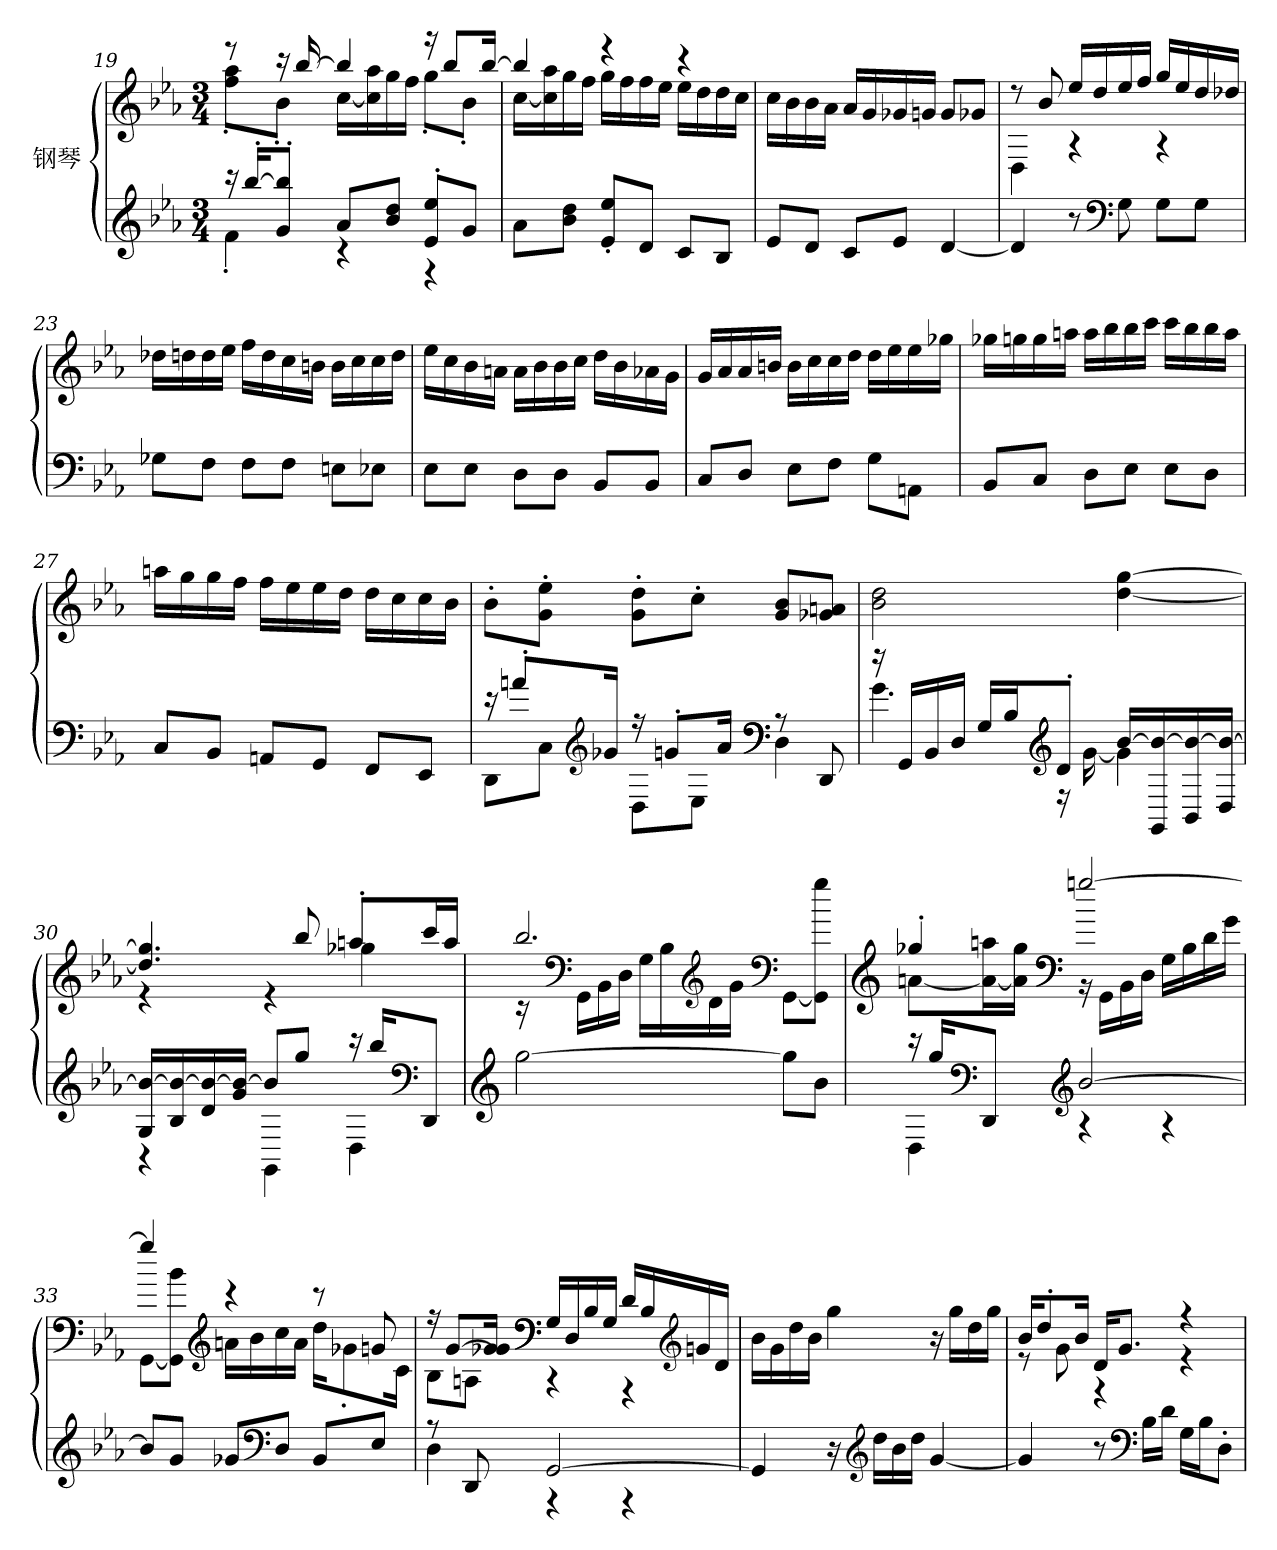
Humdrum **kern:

**kern	**kern
*part1	*part1
*staff2	*staff1
*I"钢琴	*
*clefG2	*clefG2
*k[b-e-a-]	*k[b-e-a-]
*M3/4	*M3/4
=19	=19
*^	*^
16r	4f'\	8r	8ff\' 8aa-\'L
[16bb-'/KL	.	.	.
8g/' 8bb-/]'J	.	16r	8b-'\J
.	.	[16bb-/	.
8a-/L	4r	4bb-/]	[16cc\LL
.	.	.	16cc\] 16aa-\
8b-/ 8dd/J	.	.	16gg\
.	.	.	16ff\JJ
8e-/' 8ee-/'L	4r	16r	8gg'\L
.	.	8bb-/L	.
8g/J	.	.	8b-'\J
.	.	[16bb-/Jk	.
*v	*v	*	*
=20	=20	=20
8a-\L	4bb-/]	[16cc\LL
.	.	16cc\] 16aa-\
8b-\ 8dd\J	.	16gg\
.	.	16ff\JJ
8e-/' 8ee-/'L	4r	16gg\LL
.	.	16ff\
8d/J	.	16ff\
.	.	16ee-\JJ
8c/L	4r	16ee-\LL
.	.	16dd\
8B-/J	.	16dd\
.	.	16cc\JJ
*	*v	*v
!!LO:LB:g=z
=21	=21
8e-/L	16cc\LL
.	16b-\
8d/J	16b-\
.	16a-\JJ
8c/L	16a-/LL
.	16g/
8e-/J	16g-X/
.	16gn/JJ
[4d/	8g/L
.	8g-X/J
=22	=22
*	*^
4d/]	8r	4D\
.	8b-/	.
8r	16ee-/LL	4r
.	16dd/	.
*clefF4	*	*
8G\	16ee-/	.
.	16ff/JJ	.
8G\L	16gg/LL	4r
.	16ee-/	.
8G\J	16dd/	.
.	16dd-X/JJ	.
*	*v	*v
=23	=23
8G-X\L	16dd-X\LL
.	16ddn\
8F\J	16dd\
.	16ee-\JJ
8F\L	16ff\LL
.	16dd\
8F\J	16cc\
.	16bn\JJ
8En\L	16b\LL
.	16cc\
8E-X\J	16cc\
.	16dd\JJ
!!LO:LB:g=z
=24	=24
8E-\L	16ee-\LL
.	16cc\
8E-\J	16b-\
.	16an\JJ
8D\L	16a\LL
.	16b-\
8D\J	16b-\
.	16cc\JJ
8BB-/L	16dd\LL
.	16b-\
8BB-/J	16a-X\
.	16g\JJ
=25	=25
8C/L	16g/LL
.	16a-/
8D/J	16a-/
.	16bn/JJ
8E-\L	16b\LL
.	16cc\
8F\J	16cc\
.	16dd\JJ
8G\L	16dd\LL
.	16ee-\
8AAn\J	16ee-\
.	16gg-X\JJ
=26	=26
8BB-/L	16gg-X\LL
.	16ggn\
8C/J	16gg\
.	16aan\JJ
8D\L	16aa\LL
.	16bb-\
8E-\J	16bb-\
.	16ccc\JJ
8E-\L	16ccc\LL
.	16bb-\
8D\J	16bb-\
.	16aa\JJ
!!LO:LB:g=z
=27	=27
8C/L	16aan\LL
.	16gg\
8BB-/J	16gg\
.	16ff\JJ
8AAn/L	16ff\LL
.	16ee-\
8GG/J	16ee-\
.	16dd\JJ
8FF/L	16dd\LL
.	16cc\
8EE-/J	16cc\
.	16b-\JJ
=28	=28
*^	*
16r	8DD\L	8b-'\L
8an'/L	.	.
.	8C\J	8g\' 8ee-\'J
*clefG2	*	*
16g-X/Jk	.	.
16r	8D\L	8g\' 8dd\'L
8gn'/L	.	.
.	8E-\J	8cc'\J
16a/Jk	.	.
*clefF4	*	*
8r	4D\	8g/ 8b-/L
8DD/	.	8g-X/ 8an/J
!!LO:LB:g=z
=29	=29	=29
16r	4.g\	2b-\ 2dd\
16GG/LL	.	.
16BB-/	.	.
16D/JJ	.	.
16G/LL	.	.
16B-/J	.	.
*clefG2	*	*
8d'/J	16r	.
.	[16g\	.
[16b-/LL	4g\]	[4dd\ [4gg\
16GG/ 16b-/_	.	.
16BB-/ 16b-/_	.	.
16D/ 16b-/_JJ	.	.
=30	=30	=30
*	*	*^
16G/ 16b-/_LL	4r	4.dd/] 4.gg/]	4r
16B-/ 16b-/_	.	.	.
16d/ 16b-/_	.	.	.
16g/ 16b-/_JJ	.	.	.
8b-/L]	4GG\	.	4r
8gg/J	.	8bb-/	.
16r	4D\	8aan'/L	4gg-X\
16bb-/KL	.	.	.
*clefF4	*	*	*
8DD/J	.	16ccc/L	.
.	.	16aa/JJ	.
*v	*v	*	*
!!LO:PB:g=z	!!
=31	=31	=31
*clefG2	*	*
[2gg\	2.bb-/	16r
*	*clefF4	*
.	.	16GG\LL
.	.	16BB-\
.	.	16D\JJ
.	.	16G\LL
.	.	16B-\
*	*clefG2	*
.	.	16d\
.	.	16g\JJ
*	*clefF4	*
8gg\L]	.	[8GG\L
8b-\J	.	8GG\] 8gg\J
=32	=32	=32
*	*clefG2	*
*^	*	*
16r	4D\	4gg-X'/	[8an\L
16gg/KL	.	.	.
*clefF4	*	*	*
8DD/J	.	.	16a\_ 16aan\L
.	.	.	16a\] 16gg-\JJ
*clefG2	*	*clefF4	*
[2b-/	4r	[2ggn/	16r
.	.	.	16GG\LL
.	.	.	16BB-\
.	.	.	16D\JJ
.	4r	.	16G\LL
.	.	.	16B-\
.	.	.	16d\
.	.	.	16g\JJ
*v	*v	*	*
!!LO:LB:g=z	!!
=33	=33	=33
8b-/L]	4gg/]	[8GG\L
8g/J	.	8GG\] 8b-\J
*	*clefG2	*
8g-X/L	4r	16an\LL
.	.	16b-\
*clefF4	*	*
8D/J	.	16cc\
.	.	16a\JJ
8BB-/L	8r	16dd\KL
.	.	8g-X'\
8E-/J	8gn/	.
.	.	16c\Jk
=34	=34	=34
*^	*	*
8r	4D\	16r	8B-\L
.	.	[8g/L	.
8DD/	.	.	8An\J
.	.	16g-X/ 16g/]Jk	.
*	*	*clefF4	*
[2GG/	4r	16G/LL	4r
.	.	16D/	.
.	.	16B-/	.
.	.	16G/JJ	.
.	4r	16d/LL	4r
.	.	16B-/	.
*	*	*clefG2	*
.	.	16gn/	.
.	.	16d/JJ	.
*v	*v	*	*
*	*v	*v
!!LO:LB:g=z
=35	=35
4GG/]	16b-\LL
.	16g\
.	16dd\
.	16b-\JJ
16r	4gg\
*clefG2	*
16dd\LL	.
16b-\	.
16dd\JJ	.
[4g/	16r
.	16gg\LL
.	16dd\
.	16gg\JJ
=36	=36
*	*^
4g/]	16b-/KL	8r
.	8dd'/	.
.	.	8g\
.	16b-/Jk	.
8r	16d/KL	4r
.	8.g/J	.
*clefF4	*	*
16B-\LL	.	.
16d\JJ	.	.
16G\LL	4r	4r
16B-\J	.	.
8D'\J	.	.
*	*v	*v
=	=
*-	*-
